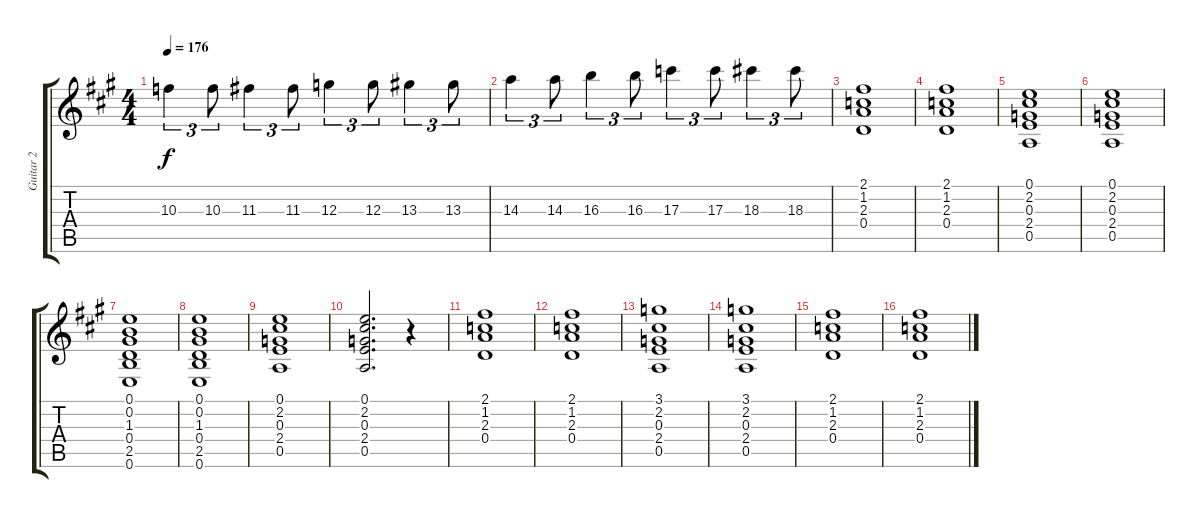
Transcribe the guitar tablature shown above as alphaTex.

\track ("Guitar 2" "Guitar 2") {instrument overdrivenguitar}
\staff {score tabs}
\tuning (E4 B3 G3 D3 A2 E2) {hide}
\ts (4 4)
\tempo 176
\clef g2
\ks a
10.3.4{tu (3 2) dy f} 10.3.8{tu (3 2)} 11.3.4{tu (3 2)} 11.3.8{tu (3 2)} 12.3.4{tu (3 2)} 12.3.8{tu (3 2)} 13.3.4{tu (3 2)} 13.3.8{tu (3 2)} |
14.3.4{tu (3 2)} 14.3.8{tu (3 2)} 16.3.4{tu (3 2)} 16.3.8{tu (3 2)} 17.3.4{tu (3 2)} 17.3.8{tu (3 2)} 18.3.4{tu (3 2)} 18.3.8{tu (3 2)} |
(2.1 1.2 2.3 0.4).1 |
(2.1 1.2 2.3 0.4).1 |
(0.1 2.2 0.3 2.4 0.5).1 |
(0.1 2.2 0.3 2.4 0.5).1 |
(0.1 0.2 1.3 0.4 2.5 0.6).1 |
(0.1 0.2 1.3 0.4 2.5 0.6).1 |
(0.1 2.2 0.3 2.4 0.5).1 |
(0.1 2.2 0.3 2.4 0.5).2{d} r.4 |
(2.1 1.2 2.3 0.4).1 |
(2.1 1.2 2.3 0.4).1 |
(3.1 2.2 0.3 2.4 0.5).1 |
(3.1 2.2 0.3 2.4 0.5).1 |
(2.1 1.2 2.3 0.4).1 |
(2.1 1.2 2.3 0.4).1
